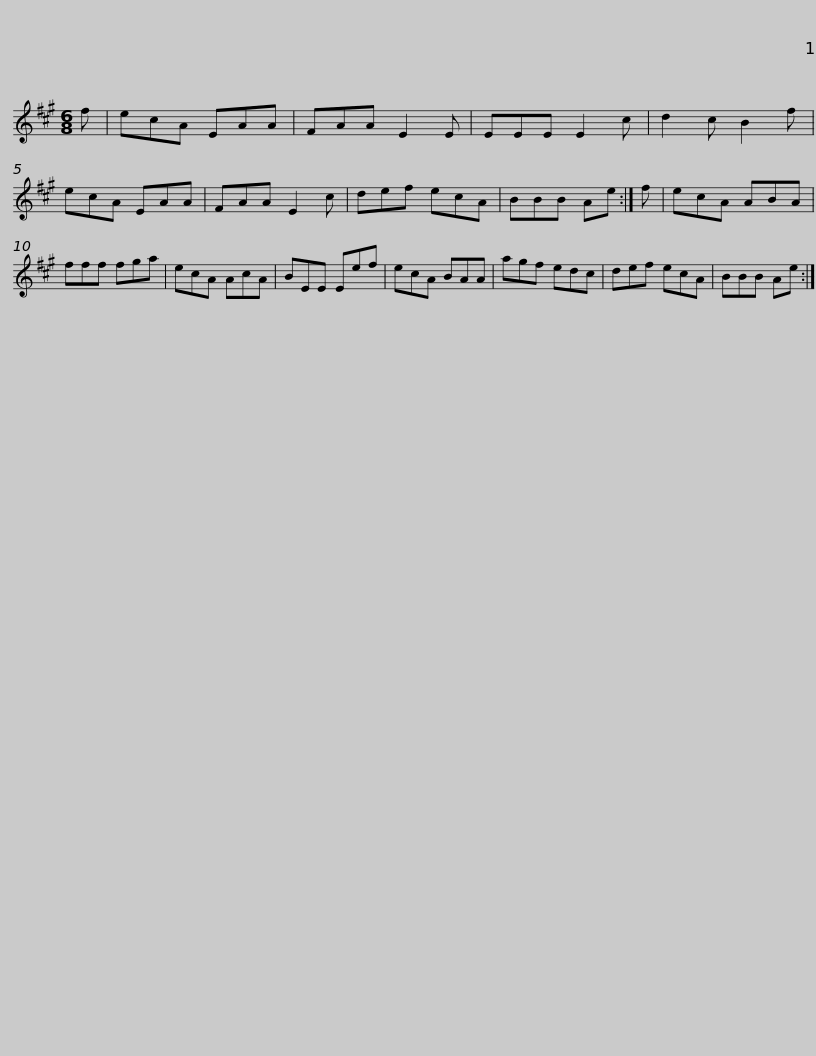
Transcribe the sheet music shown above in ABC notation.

X:1
L:1/8
M:6/8
I:linebreak $
K:A
V:1 treble
V:1
 f | ecA EAA | FAA E2 E | EEE E2 c | d2 c B2 f | %5
 ecA EAA | FAA E2 c | def ecA |$ BBB Ae :| f | %10
 ecA ABA | fff fga | ecA AcA | BEE Eef | ecA BAA | %15
 agf edc |$ def ecA | BBB Ae :| %18
